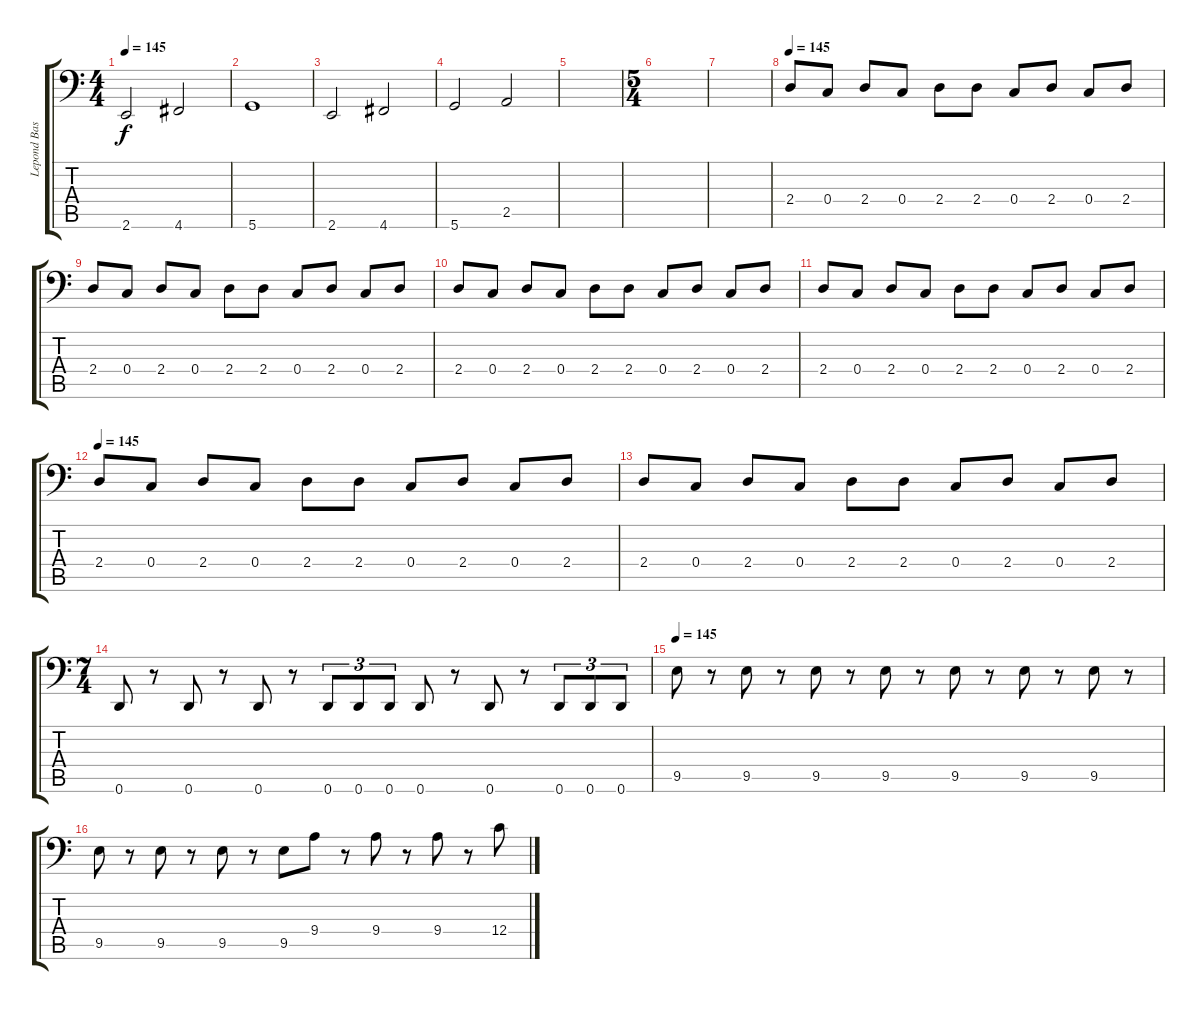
\track ("Lepond Bass" "Lepond Bas") {instrument electricbassfinger}
\staff {score tabs}
\tuning (D3 A2 F2 C2 G1 D1) {hide}
\ts (4 4)
\tempo 145
\clef f4
\ks c
2.6.2{dy f} 4.6.2 |
5.6.1 |
2.6.2 4.6.2 |
5.6.2 2.5.2 |
|
\ts (5 4)
|
|
\tempo 145
2.4.8 0.4.8 2.4.8 0.4.8 2.4.8 2.4.8 0.4.8 2.4.8 0.4.8 2.4.8 |
2.4.8 0.4.8 2.4.8 0.4.8 2.4.8 2.4.8 0.4.8 2.4.8 0.4.8 2.4.8 |
2.4.8 0.4.8 2.4.8 0.4.8 2.4.8 2.4.8 0.4.8 2.4.8 0.4.8 2.4.8 |
2.4.8 0.4.8 2.4.8 0.4.8 2.4.8 2.4.8 0.4.8 2.4.8 0.4.8 2.4.8 |
\tempo 145
2.4.8 0.4.8 2.4.8 0.4.8 2.4.8 2.4.8 0.4.8 2.4.8 0.4.8 2.4.8 |
2.4.8 0.4.8 2.4.8 0.4.8 2.4.8 2.4.8 0.4.8 2.4.8 0.4.8 2.4.8 |
\ts (7 4)
0.6.8 r.8 0.6.8 r.8 0.6.8 r.8 0.6.8{tu (3 2)} 0.6.8{tu (3 2)} 0.6.8{tu (3 2)} 0.6.8 r.8 0.6.8 r.8 0.6.8{tu (3 2)} 0.6.8{tu (3 2)} 0.6.8{tu (3 2)} |
\tempo 145
9.5.8 r.8 9.5.8 r.8 9.5.8 r.8 9.5.8 r.8 9.5.8 r.8 9.5.8 r.8 9.5.8 r.8 |
9.5.8 r.8 9.5.8 r.8 9.5.8 r.8 9.5.8 9.4.8 r.8 9.4.8 r.8 9.4.8 r.8 12.4.8
